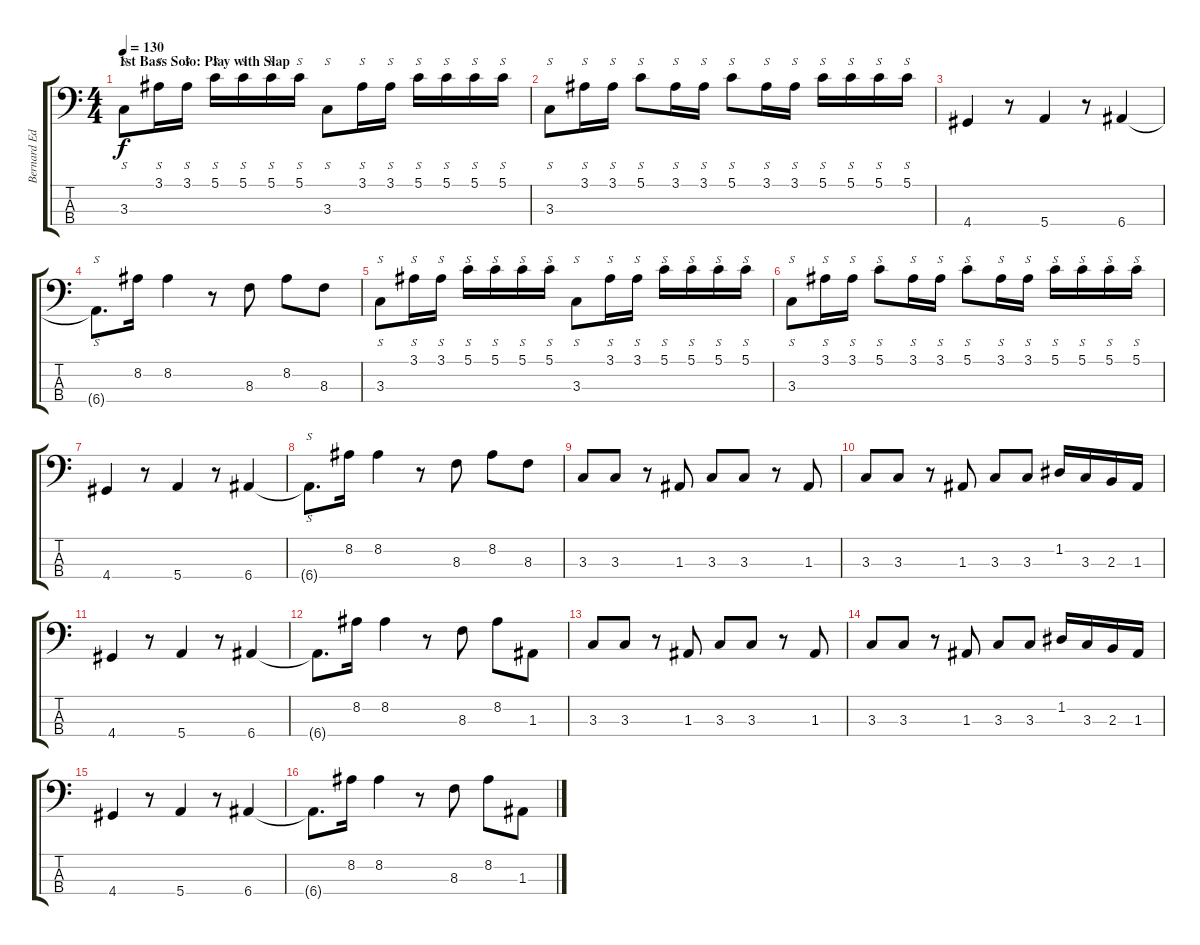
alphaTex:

\track ("Bernard Edwards" "Bernard Ed") {instrument slapbass1}
\staff {score tabs}
\tuning (G2 D2 A1 E1) {hide}
\ts (4 4)
\section ("" "1st Bass Solo: Play with Slap")
\tempo 130
\clef f4
\ks c
3.3.8{s dy f instrument slapbass1} 3.1.16{s} 3.1.16{s} 5.1.16{s} 5.1.16{s} 5.1.16{s} 5.1.16{s} 3.3.8{s} 3.1.16{s} 3.1.16{s} 5.1.16{s} 5.1.16{s} 5.1.16{s} 5.1.16{s} |
3.3.8{s} 3.1.16{s} 3.1.16{s} 5.1.8{s} 3.1.16{s} 3.1.16{s} 5.1.8{s} 3.1.16{s} 3.1.16{s} 5.1.16{s} 5.1.16{s} 5.1.16{s} 5.1.16{s} |
4.4.4 r.8 5.4.4 r.8 6.4.4 |
6.4{t}.8{s d} 8.2.16 8.2.4 r.8 8.3.8 8.2.8 8.3.8 |
3.3.8{s} 3.1.16{s} 3.1.16{s} 5.1.16{s} 5.1.16{s} 5.1.16{s} 5.1.16{s} 3.3.8{s} 3.1.16{s} 3.1.16{s} 5.1.16{s} 5.1.16{s} 5.1.16{s} 5.1.16{s} |
3.3.8{s} 3.1.16{s} 3.1.16{s} 5.1.8{s} 3.1.16{s} 3.1.16{s} 5.1.8{s} 3.1.16{s} 3.1.16{s} 5.1.16{s} 5.1.16{s} 5.1.16{s} 5.1.16{s} |
4.4.4 r.8 5.4.4 r.8 6.4.4 |
6.4{t}.8{s d} 8.2.16 8.2.4 r.8 8.3.8 8.2.8 8.3.8 |
3.3.8 3.3.8 r.8 1.3.8 3.3.8 3.3.8 r.8 1.3.8 |
3.3.8 3.3.8 r.8 1.3.8 3.3.8 3.3.8 1.2.16 3.3.16 2.3.16 1.3.16 |
4.4.4 r.8 5.4.4 r.8 6.4.4 |
6.4{t}.8{d} 8.2.16 8.2.4 r.8 8.3.8 8.2.8 1.3.8 |
3.3.8 3.3.8 r.8 1.3.8 3.3.8 3.3.8 r.8 1.3.8 |
3.3.8 3.3.8 r.8 1.3.8 3.3.8 3.3.8 1.2.16 3.3.16 2.3.16 1.3.16 |
4.4.4 r.8 5.4.4 r.8 6.4.4 |
6.4{t}.8{d} 8.2.16 8.2.4 r.8 8.3.8 8.2.8 1.3.8
